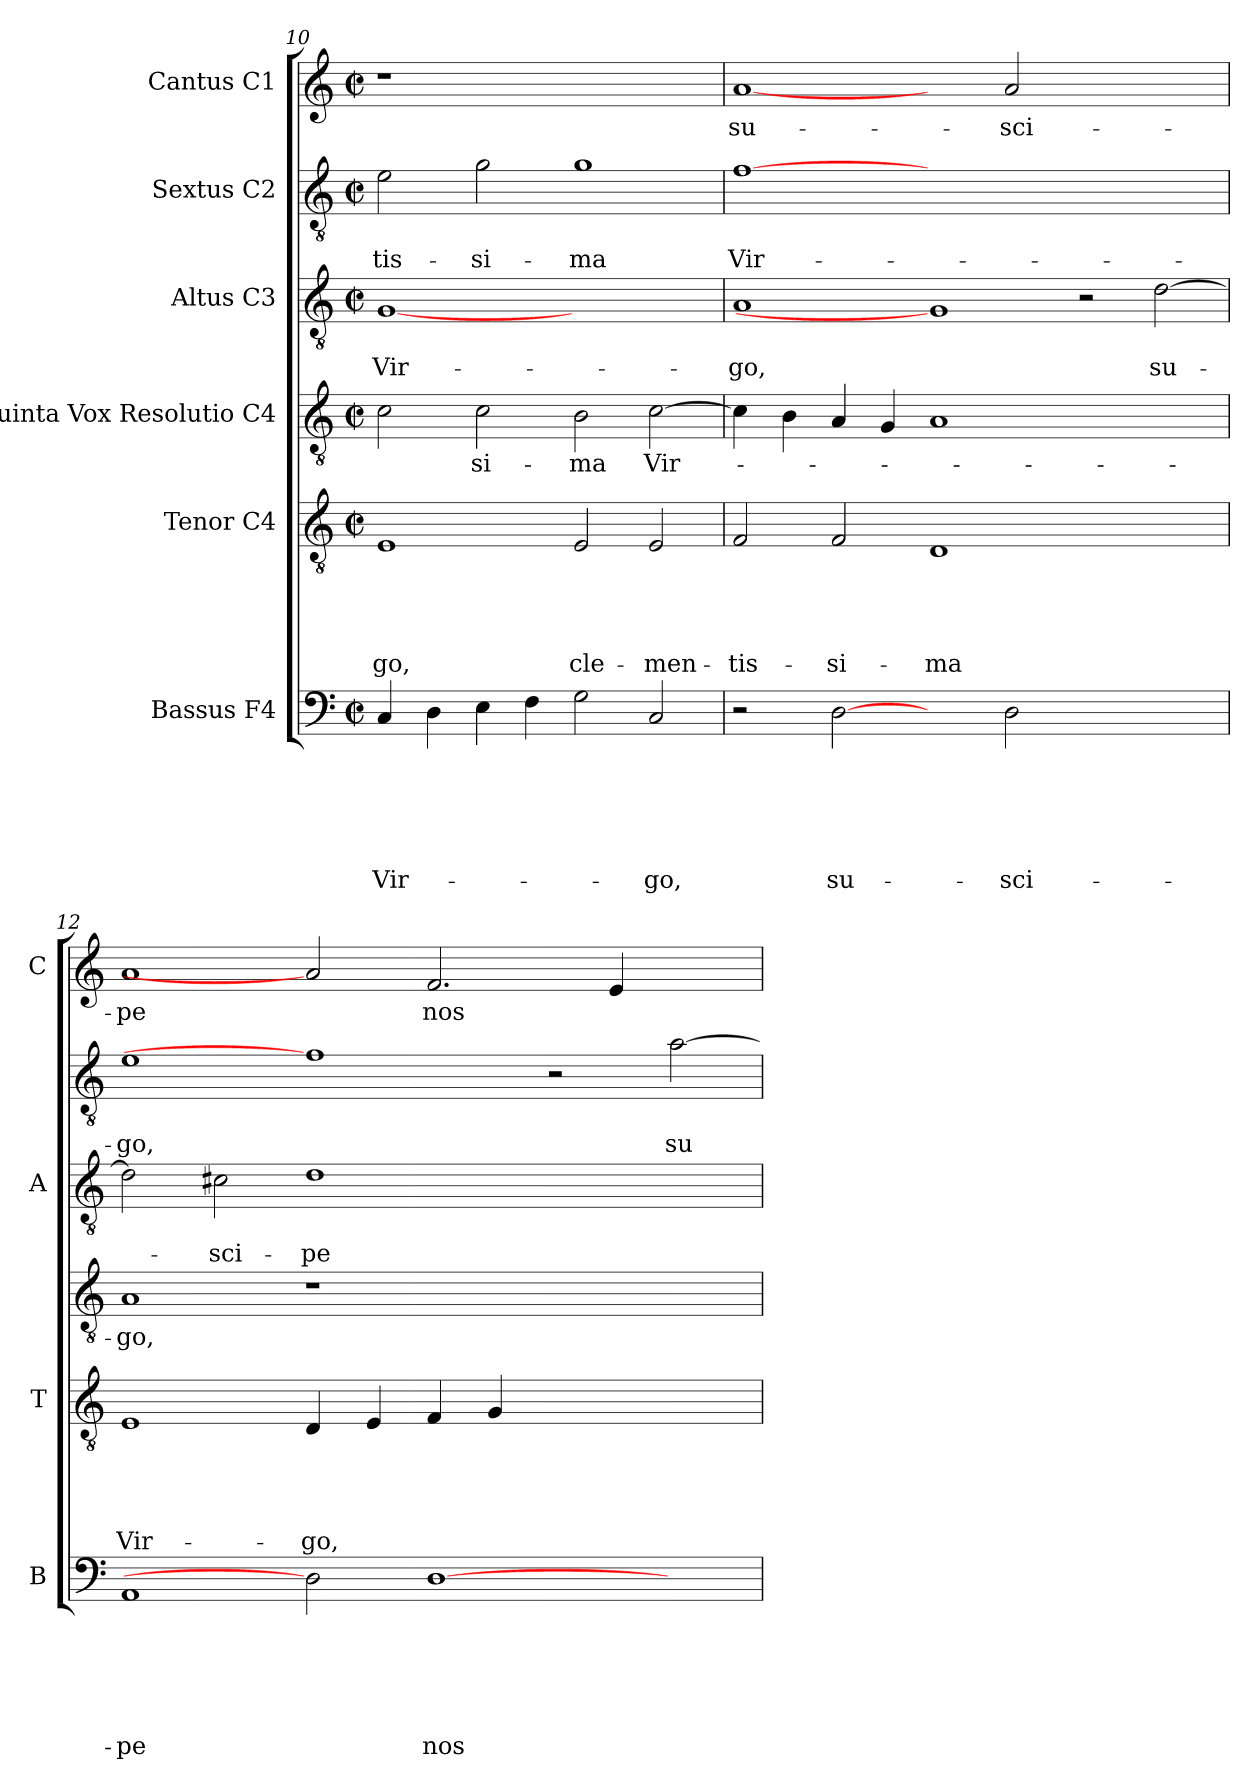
**kern	**text	**text	**text	**text	**text	**text	**kern	**text	**text	**text	**text	**text	**kern	**text	**kern	**text	**text	**kern	**text	**text	**kern	**text
*part6	*part6	*part6	*part6	*part6	*part6	*part6	*part5	*part5	*part5	*part5	*part5	*part5	*part4	*part4	*part3	*part3	*part3	*part2	*part2	*part2	*part1	*part1
*staff6	*staff6	*staff6	*staff6	*staff6	*staff6	*staff6	*staff5	*staff5	*staff5	*staff5	*staff5	*staff5	*staff4	*staff4	*staff3	*staff3	*staff3	*staff2	*staff2	*staff2	*staff1	*staff1
*I"Bassus F4	*	*	*	*	*	*	*I"Tenor C4	*	*	*	*	*	*I"Quinta Vox Resolutio C4	*	*I"Altus C3	*	*	*I"Sextus C2	*	*	*I"Cantus C1	*
*I'B	*	*	*	*	*	*	*I'T	*	*	*	*	*	*	*	*I'A	*	*	*	*	*	*I'C	*
*clefF4	*	*	*	*	*	*	*clefGv2	*	*	*	*	*	*clefGv2	*	*clefGv2	*	*	*clefGv2	*	*	*clefG2	*
*k[]	*	*	*	*	*	*	*k[]	*	*	*	*	*	*k[]	*	*k[]	*	*	*k[]	*	*	*k[]	*
*C:	*	*	*	*	*	*	*C:	*	*	*	*	*	*C:	*	*C:	*	*	*C:	*	*	*C:	*
*M2/2	*	*	*	*	*	*	*M2/2	*	*	*	*	*	*M2/2	*	*M2/2	*	*	*M2/2	*	*	*M2/2	*
*met(c|)	*	*	*	*	*	*	*met(c|)	*	*	*	*	*	*met(c|)	*	*met(c|)	*	*	*met(c|)	*	*	*met(c|)	*
=10	=10	=10	=10	=10	=10	=10	=10	=10	=10	=10	=10	=10	=10	=10	=10	=10	=10	=10	=10	=10	=10	=10
!	!	!	!	!	!	!LO:LY:b	!	!	!	!	!	!LO:LY:b	!	!	!	!	!LO:LY:b	!	!	!LO:LY:b	!	!
4C/	.	.	.	.	.	Vir-	1E	.	.	.	.	-go,	2c\	.	[1G	.	Vir-	2e\	.	-tis-	1r	.
4D\	.	.	.	.	.	.	.	.	.	.	.	.	.	.	.	.	.	.	.	.	.	.
!	!	!	!	!	!	!	!	!	!	!	!	!	!	!LO:LY:b	!	!	!	!	!	!LO:LY:b	!	!
4E\	.	.	.	.	.	.	.	.	.	.	.	.	2c\	-si-	.	.	.	2g\	.	-si-	.	.
4F\	.	.	.	.	.	.	.	.	.	.	.	.	.	.	.	.	.	.	.	.	.	.
!	!	!	!	!	!	!	!	!	!	!	!	!LO:LY:b	!	!LO:LY:b	!	!	!	!	!	!LO:LY:b	!	!
2G\	.	.	.	.	.	.	2E/	.	.	.	.	cle-	2B\	-ma	1ryy	.	.	1g	.	-ma	1ryy	.
!	!	!	!	!	!	!LO:LY:b	!	!	!	!	!	!LO:LY:b	!	!LO:LY:b	!	!	!	!	!	!	!	!
2C/	.	.	.	.	.	-go,	2E/	.	.	.	.	-men-	[2c\	Vir-	.	.	.	.	.	.	.	.
!!LO:LB:g=z
=11	=11	=11	=11	=11	=11	=11	=11	=11	=11	=11	=11	=11	=11	=11	=11	=11	=11	=11	=11	=11	=11	=11
!	!	!	!	!	!	!	!	!	!	!	!	!LO:LY:b	!	!	!	!	!LO:LY:b	!	!	!LO:LY:b	!	!LO:LY:b
2r	.	.	.	.	.	.	2F/	.	.	.	.	-tis-	4c\]	.	1A	.	-go,	[1f	.	Vir-	[1a	su-
.	.	.	.	.	.	.	.	.	.	.	.	.	4B\	.	.	.	.	.	.	.	.	.
!	!	!	!	!	!	!LO:LY:b	!	!	!	!	!	!LO:LY:b	!	!	!	!	!	!	!	!	!	!
[2D	.	.	.	.	.	su-	2F/	.	.	.	.	-si-	4A/	.	.	.	.	.	.	.	.	.
.	.	.	.	.	.	.	.	.	.	.	.	.	4G/	.	.	.	.	.	.	.	.	.
!	!	!	!	!	!	!	!	!	!	!	!	!LO:LY:b	!	!	!	!	!	!	!	!	!	!
2ryy	.	.	.	.	.	.	1D	.	.	.	.	-ma	1A	.	1G]	.	.	0ryy	.	.	2ryy	.
!	!	!	!	!	!	!LO:LY:b	!	!	!	!	!	!	!	!	!	!	!	!	!	!	!	!LO:LY:b
2D\	.	.	.	.	.	-sci-	.	.	.	.	.	.	.	.	.	.	.	.	.	.	2a/	-sci-
1ryy	.	.	.	.	.	.	1ryy	.	.	.	.	.	1ryy	.	2r	.	.	.	.	.	1ryy	.
!	!	!	!	!	!	!	!	!	!	!	!	!	!	!	!	!	!LO:LY:b	!	!	!	!	!
.	.	.	.	.	.	.	.	.	.	.	.	.	.	.	[2d\	.	su-	.	.	.	.	.
=12	=12	=12	=12	=12	=12	=12	=12	=12	=12	=12	=12	=12	=12	=12	=12	=12	=12	=12	=12	=12	=12	=12
!	!	!	!	!	!	!LO:LY:b	!	!	!	!	!	!LO:LY:b	!	!LO:LY:b	!	!	!	!	!	!LO:LY:b	!	!LO:LY:b
1AA	.	.	.	.	.	-pe	1E	.	.	.	.	Vir-	1A	-go,	2d\]	.	.	1e	.	-go,	1a	-pe
!	!	!	!	!	!	!	!	!	!	!	!	!	!	!	!	!	!LO:LY:b	!	!	!	!	!
.	.	.	.	.	.	.	.	.	.	.	.	.	.	.	2c#X\	.	-sci-	.	.	.	.	.
!	!	!	!	!	!	!	!	!	!	!	!	!LO:LY:b	!	!	!	!	!LO:LY:b	!	!	!	!	!
2D]	.	.	.	.	.	.	4D/	.	.	.	.	-go,	1r	.	1d	.	-pe	1f]	.	.	2a]	.
.	.	.	.	.	.	.	4E/	.	.	.	.	.	.	.	.	.	.	.	.	.	.	.
!	!	!	!	!	!	!LO:LY:b	!	!	!	!	!	!	!	!	!	!	!	!	!	!	!	!LO:LY:b
[1D	.	.	.	.	.	nos	4F/	.	.	.	.	.	.	.	.	.	.	.	.	.	2.f/	nos
.	.	.	.	.	.	.	4G/	.	.	.	.	.	.	.	.	.	.	.	.	.	.	.
.	.	.	.	.	.	.	1ryy	.	.	.	.	.	1ryy	.	1ryy	.	.	2r	.	.	.	.
.	.	.	.	.	.	.	.	.	.	.	.	.	.	.	.	.	.	.	.	.	4e/	.
!	!	!	!	!	!	!	!	!	!	!	!	!	!	!	!	!	!	!	!	!LO:LY:b	!	!
2ryy	.	.	.	.	.	.	.	.	.	.	.	.	.	.	.	.	.	[2a\	.	su-	2ryy	.
=	=	=	=	=	=	=	=	=	=	=	=	=	=	=	=	=	=	=	=	=	=	=
*-	*-	*-	*-	*-	*-	*-	*-	*-	*-	*-	*-	*-	*-	*-	*-	*-	*-	*-	*-	*-	*-	*-
